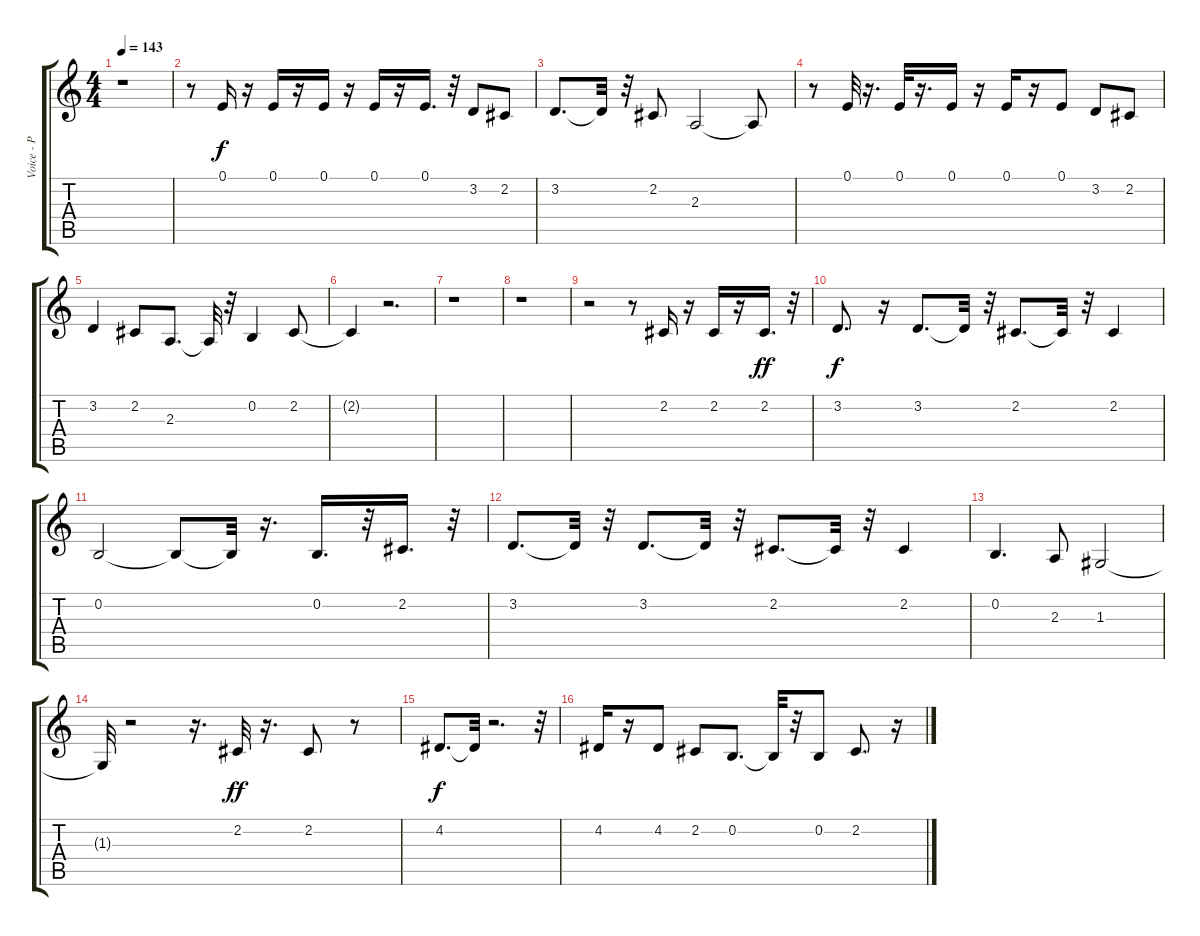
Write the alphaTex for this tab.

\track ("Voice - P" "Voice - P") {instrument pad3polysynth}
\staff {score tabs}
\tuning (E4 B3 G3 D3 A2 E2) {hide}
\ts (4 4)
\tempo 143
\clef g2
\ks c
r.1{dy f} |
r.8 0.1.16 r.16 0.1.16 r.16 0.1.16 r.16 0.1.16 r.16 0.1.16{d} r.32 3.2.8 2.2.8 |
3.2.8{d} 3.2{t}.32 r.32 2.2.8 2.3.2 2.3{t}.8 |
r.8 0.1.32 r.16{d} 0.1.32 r.16{d} 0.1.16 r.16 0.1.16 r.16 0.1.8 3.2.8 2.2.8 |
3.2.4 2.2.8 2.3.8{d} 2.3{t}.32 r.32 0.2.4 2.2.8 |
2.2{t}.4 r.2{d} |
r.1 |
r.1 |
r.2 r.8 2.2.16 r.16 2.2.16 r.16 2.2.16{d dy ff} r.32 |
3.2.8{d dy f} r.16 3.2.8{d} 3.2{t}.32 r.32 2.2.8{d} 2.2{t}.32 r.32 2.2.4 |
0.2.2 0.2{t}.8 0.2{t}.32 r.16{d} 0.2.16{d} r.32 2.2.16{d} r.32 |
3.2.8{d} 3.2{t}.32 r.32 3.2.8{d} 3.2{t}.32 r.32 2.2.8{d} 2.2{t}.32 r.32 2.2.4 |
0.2.4{d} 2.3.8 1.3.2 |
1.3{t}.32 r.2 r.16{d} 2.2.32{dy ff} r.16{d} 2.2.8 r.8 |
4.2.8{d dy f} 4.2{t}.32 r.2{d} r.32 |
4.2.16 r.16 4.2.8 2.2.8 0.2.8{d} 0.2{t}.32 r.32 0.2.8 2.2.8{d} r.16
